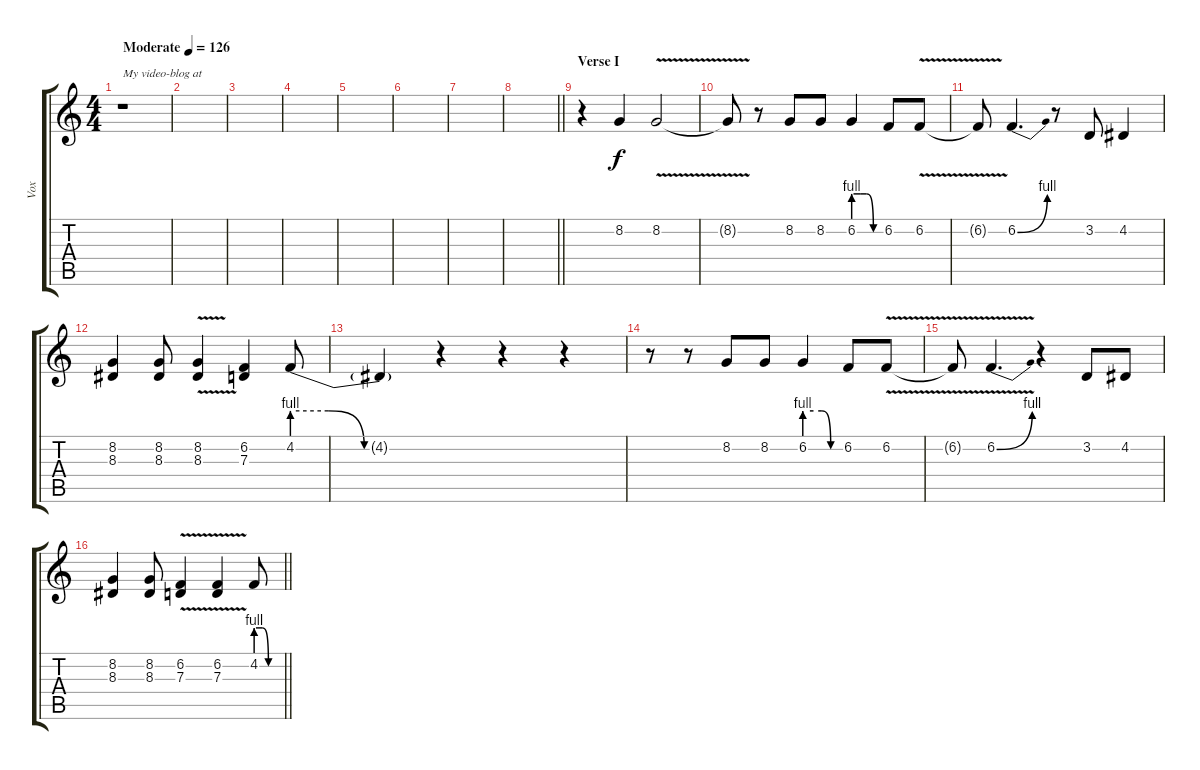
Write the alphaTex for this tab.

\track ("Vox" "Vox") {instrument lead2sawtooth}
\staff {score tabs}
\tuning (E4 B3 G3 D3 A2 E2) {hide}
\ts (4 4)
\tempo (126 "Moderate")
\clef g2
\ks c
r.1{txt "My video-blog at" dy f instrument lead2sawtooth} |
|
|
|
|
|
|
\barLineRight lightlight
|
\section ("" "Verse I")
r.4 8.2.4 8.2{v}.2 |
8.2{t}.8 r.8 8.2.8 8.2.8 6.2{be (custom 0 4 15 4 29 4 44 0 60 0)}.4 6.2.8 6.2{v}.8 |
6.2{t}.8 6.2{be (bend 0 0 60 4)}.4{d} r.8 3.2.8 4.2.4 |
(8.2 8.3).4 (8.2 8.3).8 (8.2{v} 8.3{v}).4 (6.2 7.3).4 4.2{be (custom 0 4 15 4 30 0 60 0)}.8 |
4.2{t}.4 r.4 r.4 r.4 |
r.8 r.8 8.2.8 8.2.8 6.2{be (custom 0 4 15 4 29 4 44 0 60 0)}.4 6.2.8 6.2{v}.8 |
6.2{t}.8 6.2{be (bend 0 0 60 4) v}.4{d} r.4 3.2.8 4.2.8 |
\barLineRight lightlight
(8.2 8.3).4 (8.2 8.3).8 (6.2{v} 7.3{v}).4 (6.2{v} 7.3).4 4.2{be (custom 0 4 15 4 30 0 60 0)}.8
